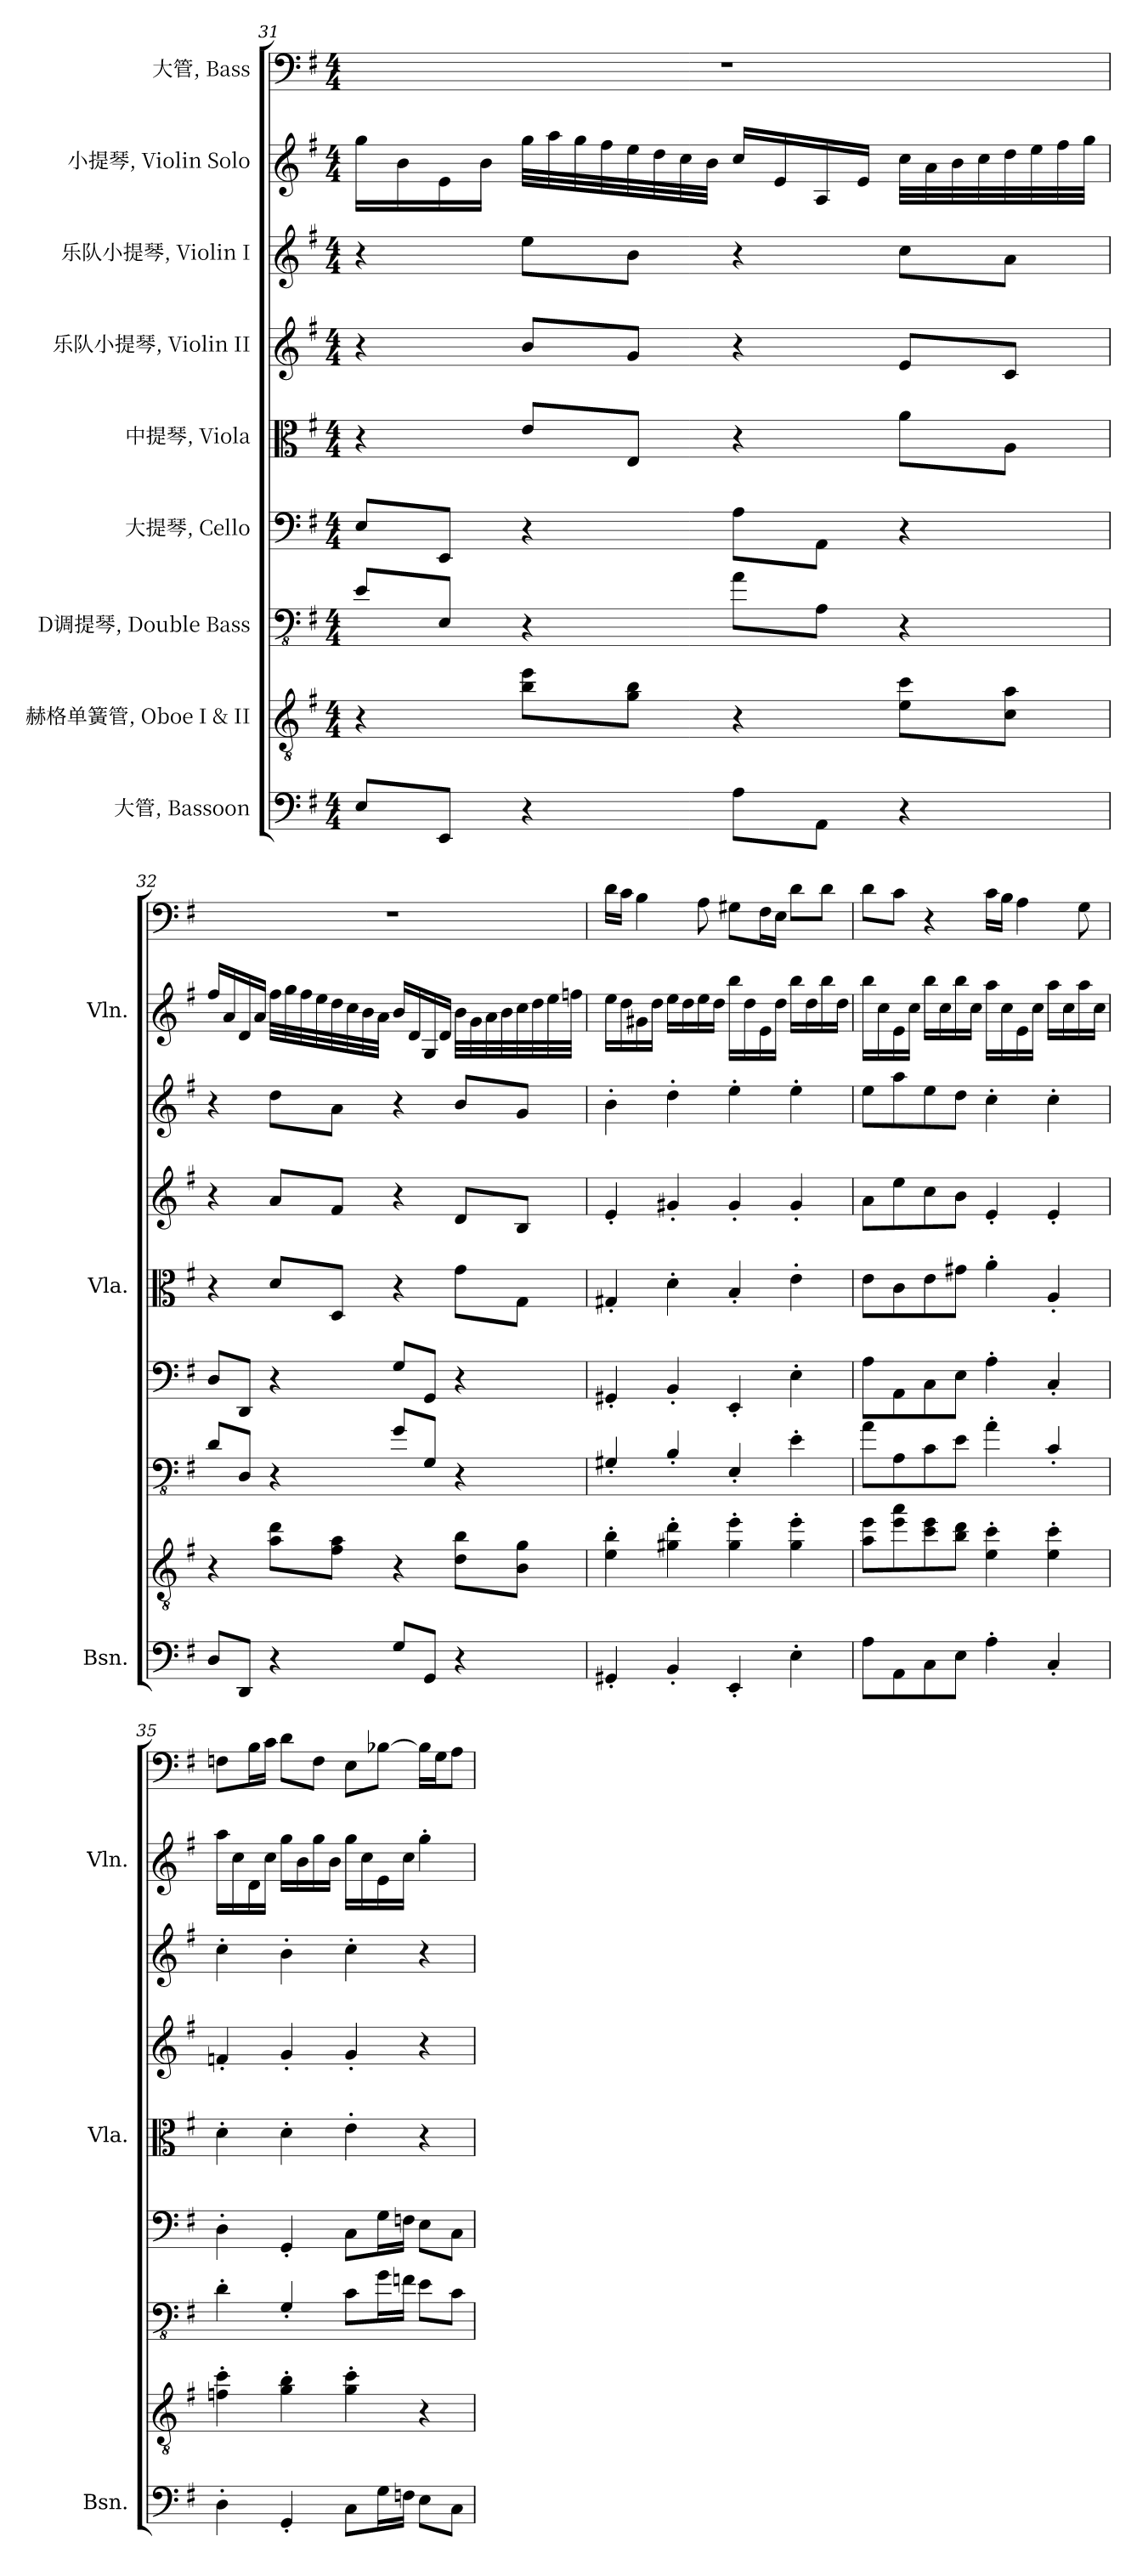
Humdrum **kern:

**kern	**kern	**kern	**kern	**kern	**kern	**kern	**kern	**kern
*part9	*part8	*part7	*part6	*part5	*part4	*part3	*part2	*part1
*staff9	*staff8	*staff7	*staff6	*staff5	*staff4	*staff3	*staff2	*staff1
*I"大管, Bassoon	*I"赫格单簧管, Oboe I &amp; II	*I"D调提琴, Double Bass	*I"大提琴, Cello	*I"中提琴, Viola	*I"乐队小提琴, Violin II	*I"乐队小提琴, Violin I	*I"小提琴, Violin Solo	*I"大管, Bass
*I'Bsn.	*	*	*	*I'Vla.	*	*	*I'Vln.	*
*clefF4	*clefGv2	*clefFv4	*clefF4	*clefC3	*clefG2	*clefG2	*clefG2	*clefF4
*	*	*ITrd7c12	*	*	*	*	*	*
*k[f#]	*k[f#]	*k[f#]	*k[f#]	*k[f#]	*k[f#]	*k[f#]	*k[f#]	*k[f#]
*M4/4	*M4/4	*M4/4	*M4/4	*M4/4	*M4/4	*M4/4	*M4/4	*M4/4
=31	=31	=31	=31	=31	=31	=31	=31	=31
8E/L	4r	8EE/L	8E/L	4r	4r	4r	16gg\LL	1r
.	.	.	.	.	.	.	16b\	.
8EE/J	.	8EEE/J	8EE/J	.	.	.	16e\	.
.	.	.	.	.	.	.	16b\JJ	.
4r	8b\ 8ee\L	4r	4r	8e/L	8b/L	8ee\L	32gg\LLL	.
.	.	.	.	.	.	.	32aa\	.
.	.	.	.	.	.	.	32gg\	.
.	.	.	.	.	.	.	32ff#\	.
.	8g\ 8b\J	.	.	8E/J	8g/J	8b\J	32ee\	.
.	.	.	.	.	.	.	32dd\	.
.	.	.	.	.	.	.	32cc\	.
.	.	.	.	.	.	.	32b\JJJ	.
8A\L	4r	8AA\L	8A\L	4r	4r	4r	16cc/LL	.
.	.	.	.	.	.	.	16e/	.
8AA\J	.	8AAA\J	8AA\J	.	.	.	16A/	.
.	.	.	.	.	.	.	16e/JJ	.
4r	8e\ 8cc\L	4r	4r	8a\L	8e/L	8cc\L	32cc\LLL	.
.	.	.	.	.	.	.	32a\	.
.	.	.	.	.	.	.	32b\	.
.	.	.	.	.	.	.	32cc\	.
.	8c\ 8a\J	.	.	8A\J	8c/J	8a\J	32dd\	.
.	.	.	.	.	.	.	32ee\	.
.	.	.	.	.	.	.	32ff#\	.
.	.	.	.	.	.	.	32gg\JJJ	.
!!LO:PB:g=z
=32	=32	=32	=32	=32	=32	=32	=32	=32
8D/L	4r	8DD/L	8D/L	4r	4r	4r	16ff#/LL	1r
.	.	.	.	.	.	.	16a/	.
8DD/J	.	8DDD/J	8DD/J	.	.	.	16d/	.
.	.	.	.	.	.	.	16a/JJ	.
4r	8a\ 8dd\L	4r	4r	8d/L	8a/L	8dd\L	32ff#\LLL	.
.	.	.	.	.	.	.	32gg\	.
.	.	.	.	.	.	.	32ff#\	.
.	.	.	.	.	.	.	32ee\	.
.	8f#\ 8a\J	.	.	8D/J	8f#/J	8a\J	32dd\	.
.	.	.	.	.	.	.	32cc\	.
.	.	.	.	.	.	.	32b\	.
.	.	.	.	.	.	.	32a\JJJ	.
8G/L	4r	8GG/L	8G/L	4r	4r	4r	16b/LL	.
.	.	.	.	.	.	.	16d/	.
8GG/J	.	8GGG/J	8GG/J	.	.	.	16G/	.
.	.	.	.	.	.	.	16d/JJ	.
4r	8d\ 8b\L	4r	4r	8g\L	8d/L	8b/L	32b\LLL	.
.	.	.	.	.	.	.	32g\	.
.	.	.	.	.	.	.	32a\	.
.	.	.	.	.	.	.	32b\	.
.	8B\ 8g\J	.	.	8G\J	8B/J	8g/J	32cc\	.
.	.	.	.	.	.	.	32dd\	.
.	.	.	.	.	.	.	32ee\	.
.	.	.	.	.	.	.	32ffn\JJJ	.
=33	=33	=33	=33	=33	=33	=33	=33	=33
4GG#X'/	4e\' 4b\'	4GGG#X'/	4GG#X'/	4G#X'/	4e'/	4b'\	16ee\LL	16d\LL
.	.	.	.	.	.	.	16dd\	16c\JJ
.	.	.	.	.	.	.	16g#X\	4B\
.	.	.	.	.	.	.	16dd\JJ	.
4BB'/	4g#X\' 4dd\'	4BBB'/	4BB'/	4d'\	4g#X'/	4dd'\	16ee\LL	.
.	.	.	.	.	.	.	16dd\	.
.	.	.	.	.	.	.	16ee\	8A\
.	.	.	.	.	.	.	16dd\JJ	.
4EE'/	4g#\' 4ee\'	4EEE'/	4EE'/	4B'/	4g#'/	4ee'\	16bb\LL	8G#X\L
.	.	.	.	.	.	.	16dd\	.
.	.	.	.	.	.	.	16e\	16F#\L
.	.	.	.	.	.	.	16dd\JJ	16E\JJ
4E'\	4g#\' 4ee\'	4EE'\	4E'\	4e'\	4g#'/	4ee'\	16bb\LL	8d\L
.	.	.	.	.	.	.	16dd\	.
.	.	.	.	.	.	.	16bb\	8d\J
.	.	.	.	.	.	.	16dd\JJ	.
!!LO:PB:g=z
=34	=34	=34	=34	=34	=34	=34	=34	=34
8A\L	8a\ 8ee\L	8AA\L	8A\L	8e\L	8a\L	8ee\L	16bb\LL	8d\L
.	.	.	.	.	.	.	16cc\	.
8AA\	8ee\ 8aa\	8AAA\	8AA\	8c\	8ee\	8aa\	16e\	8c\J
.	.	.	.	.	.	.	16cc\JJ	.
8C\	8cc\ 8ee\	8CC\	8C\	8e\	8cc\	8ee\	16bb\LL	4r
.	.	.	.	.	.	.	16cc\	.
8E\J	8b\ 8dd\J	8EE\J	8E\J	8g#X\J	8b\J	8dd\J	16bb\	.
.	.	.	.	.	.	.	16cc\JJ	.
4A'\	4e\' 4cc\'	4AA'\	4A'\	4a'\	4e'/	4cc'\	16aa\LL	16c\LL
.	.	.	.	.	.	.	16cc\	16B\JJ
.	.	.	.	.	.	.	16e\	4A\
.	.	.	.	.	.	.	16cc\JJ	.
4C'/	4e\' 4cc\'	4CC'/	4C'/	4A'/	4e'/	4cc'\	16aa\LL	.
.	.	.	.	.	.	.	16cc\	.
.	.	.	.	.	.	.	16aa\	8G\
.	.	.	.	.	.	.	16cc\JJ	.
=35	=35	=35	=35	=35	=35	=35	=35	=35
4D'\	4fn\' 4cc\'	4DD'\	4D'\	4d'\	4fn'/	4cc'\	16aa\LL	8Fn\L
.	.	.	.	.	.	.	16cc\	.
.	.	.	.	.	.	.	16d\	16B\L
.	.	.	.	.	.	.	16cc\JJ	16c\JJ
4GG'/	4g\' 4b\'	4GGG'/	4GG'/	4d'\	4g'/	4b'\	16gg\LL	8d\L
.	.	.	.	.	.	.	16b\	.
.	.	.	.	.	.	.	16gg\	8F\J
.	.	.	.	.	.	.	16b\JJ	.
8C\L	4g\' 4cc\'	8CC\L	8C\L	4e'\	4g'/	4cc'\	16gg\LL	8E\L
.	.	.	.	.	.	.	16cc\	.
16G\L	.	16GG\L	16G\L	.	.	.	16e\	[8B-X\J
16Fn\JJ	.	16FFn\JJ	16Fn\JJ	.	.	.	16cc\JJ	.
8E\L	4r	8EE\L	8E\L	4r	4r	4r	4gg'\	16B-\LL]
.	.	.	.	.	.	.	.	16G\J
8C\J	.	8CC\J	8C\J	.	.	.	.	8A\J
=	=	=	=	=	=	=	=	=
*-	*-	*-	*-	*-	*-	*-	*-	*-
